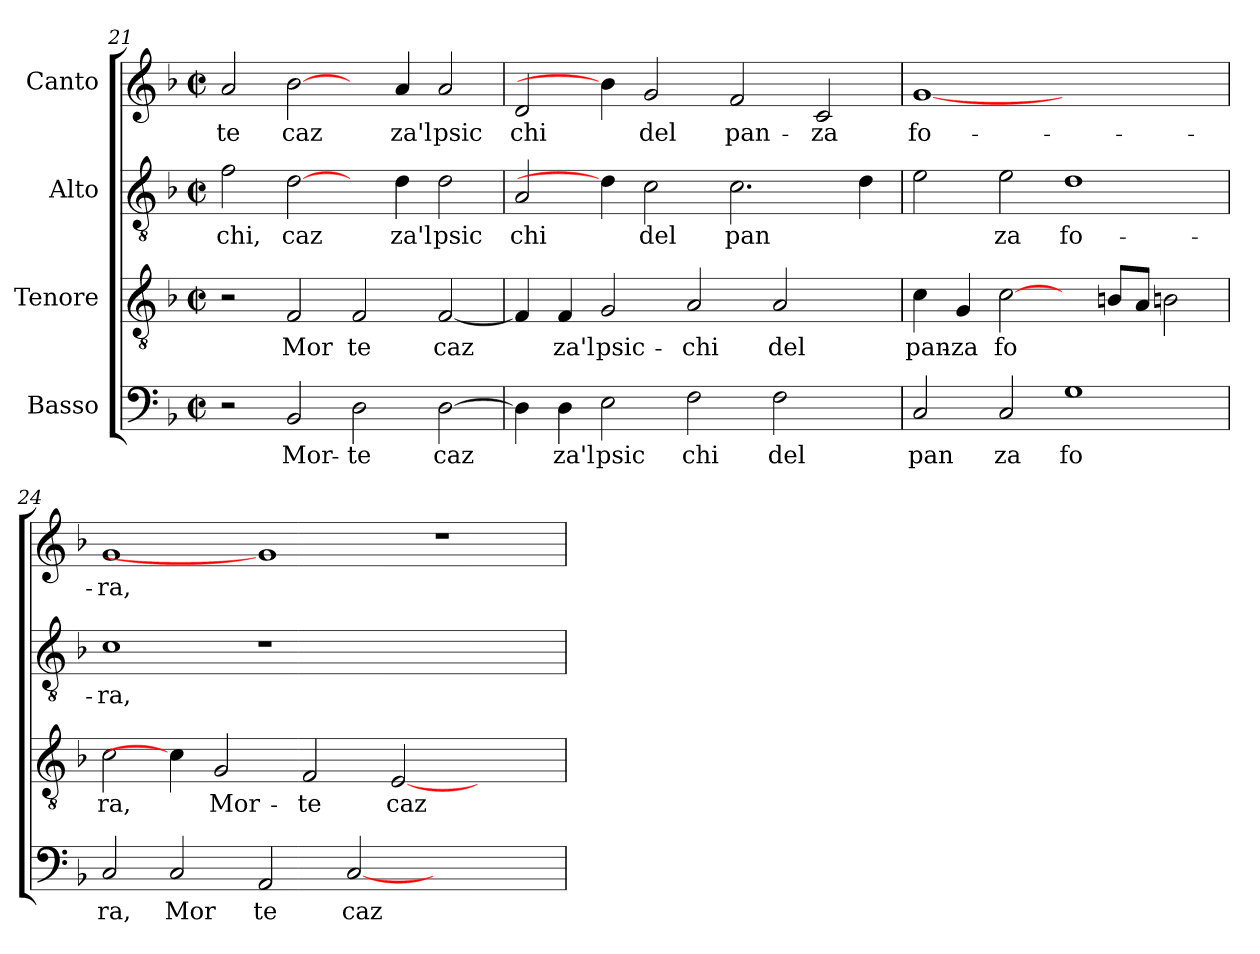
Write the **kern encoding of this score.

**kern	**text	**kern	**text	**kern	**text	**kern	**text
*part4	*part4	*part3	*part3	*part2	*part2	*part1	*part1
*staff4	*staff4	*staff3	*staff3	*staff2	*staff2	*staff1	*staff1
*I"Basso	*	*I"Tenore	*	*I"Alto	*	*I"Canto	*
*clefF4	*	*clefGv2	*	*clefGv2	*	*clefG2	*
*k[b-]	*	*k[b-]	*	*k[b-]	*	*k[b-]	*
*F:	*	*F:	*	*F:	*	*F:	*
*M2/2	*	*M2/2	*	*M2/2	*	*M2/2	*
*met(c|)	*	*met(c|)	*	*met(c|)	*	*met(c|)	*
=21	=21	=21	=21	=21	=21	=21	=21
!	!	!	!	!	!LO:LY:b:cj	!	!LO:LY:a:cj
2r	.	2r	.	2f\	chi,	2a/	te
!	!LO:LY:b:cj	!	!LO:LY:b:cj	!	!LO:LY:b:cj	!	!LO:LY:a:cj
2BB-/	Mor-	2F/	Mor	[2d\	caz	[2b-\	caz
!	!LO:LY:b:cj	!	!LO:LY:b:cj	!	!	!	!
2D\	-te	2F/	te	4ryy	.	4ryy	.
!	!	!	!	!	!LO:LY:b:cj	!	!LO:LY:a:cj
.	.	.	.	4d\	za'l	4a/	za'l
!	!LO:LY:b:cj	!	!LO:LY:b:cj	!	!LO:LY:b:cj	!	!LO:LY:a:cj
[<2D\	caz-	[<2F/	caz	2d\	psic	2a/	psic
!!LO:LB:g=z
=22	=22	=22	=22	=22	=22	=22	=22
!	!LO:LY:b:cj	!	!LO:LY:b:cj	!	!LO:LY:b:cj	!	!LO:LY:b:cj
4D\]	--	4F/]	.	2A/	chi	2d/	chi
!	!LO:LY:b:cj	!	!LO:LY:b:cj	!	!	!	!
4D\	-za'l	4F/	za'l	.	.	.	.
!	!LO:LY:b:cj	!	!LO:LY:b:cj	!	!	!	!
2E\	psic	2G/	psic-	4d\]	.	4b-\]	.
!	!	!	!	!	!LO:LY:b:cj	!	!LO:LY:b:cj
.	.	.	.	2c\	del	2g/	del
!	!LO:LY:b:cj	!	!LO:LY:b:cj	!	!	!	!
2F\	chi	2A/	-chi	.	.	.	.
!	!	!	!	!	!LO:LY:b:cj	!	!LO:LY:b:cj
.	.	.	.	2.c\	pan-	2f/	pan-
!	!LO:LY:b:cj	!	!LO:LY:b:cj	!	!	!	!
2F\	del	2A/	del	.	.	.	.
!	!	!	!	!	!	!	!LO:LY:b:cj
.	.	.	.	.	.	2c/	-za
!	!	!	!	!	!LO:LY:b:cj	!	!
4ryy	.	4ryy	.	4d\	--	.	.
=23	=23	=23	=23	=23	=23	=23	=23
!	!LO:LY:b:cj	!	!LO:LY:b:cj	!	!LO:LY:b:cj	!	!LO:LY:b:cj
2C/	pan	4c\	pan-	2e\	--	[1g	fo-
!	!	!	!LO:LY:b:cj	!	!	!	!
.	.	4G/	-za	.	.	.	.
!	!LO:LY:b:cj	!	!LO:LY:b:cj	!	!LO:LY:b:cj	!	!
2C/	za	[2c\	fo-	2e\	-za	.	.
!	!LO:LY:b:cj	!	!	!	!LO:LY:b:cj	!	!
1G	fo	4ryy	.	1d	fo-	1ryy	.
!	!	!	!LO:LY:b:cj	!	!	!	!
.	.	8Bn/L	--	.	.	.	.
!	!	!	!LO:LY:b:cj	!	!	!	!
.	.	8A/J	--	.	.	.	.
!	!	!	!LO:LY:b:cj	!	!	!	!
.	.	2Bn\	--	.	.	.	.
=24	=24	=24	=24	=24	=24	=24	=24
!	!LO:LY:b:cj	!	!LO:LY:b:cj	!	!LO:LY:b:cj	!	!LO:LY:b:cj
2C/	ra,	2c\	-ra,	1c	-ra,	1g	-ra,
!	!LO:LY:b:cj	!	!	!	!	!	!
2C/	Mor	4c\]	.	.	.	.	.
!	!	!	!LO:LY:b:cj	!	!	!	!
.	.	2G/	Mor-	.	.	.	.
!	!LO:LY:b:cj	!	!	!	!	!	!
2AA/	te	.	.	1r	.	1g]	.
!	!	!	!LO:LY:b:cj	!	!	!	!
.	.	2F/	-te	.	.	.	.
!	!LO:LY:b:cj	!	!	!	!	!	!
[<2C/	caz	.	.	.	.	.	.
!	!	!	!LO:LY:b:cj	!	!	!	!
.	.	[<2E/	caz-	.	.	.	.
1ryy	.	.	.	1ryy	.	1r	.
.	.	2.ryy	.	.	.	.	.
=	=	=	=	=	=	=	=
*-	*-	*-	*-	*-	*-	*-	*-
